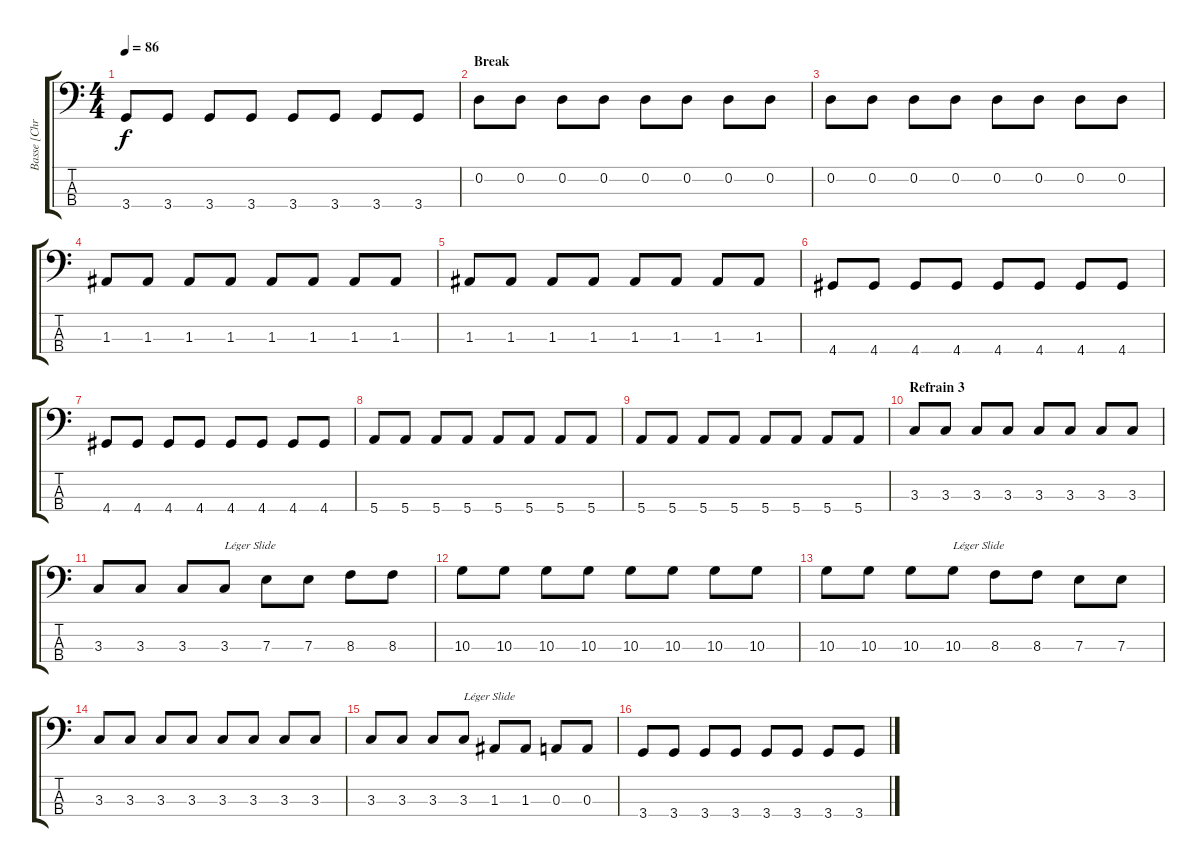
\track ("Basse [Christopher Wolstenholme]" "Basse [Chr") {instrument electricbassfinger}
\staff {score tabs}
\tuning (G2 D2 A1 E1) {hide}
\ts (4 4)
\tempo 86
\clef f4
\ks c
3.4.8{dy f} 3.4.8 3.4.8 3.4.8 3.4.8 3.4.8 3.4.8 3.4.8 |
\section ("" "Break")
0.2.8 0.2.8 0.2.8 0.2.8 0.2.8 0.2.8 0.2.8 0.2.8 |
0.2.8 0.2.8 0.2.8 0.2.8 0.2.8 0.2.8 0.2.8 0.2.8 |
1.3.8 1.3.8 1.3.8 1.3.8 1.3.8 1.3.8 1.3.8 1.3.8 |
1.3.8 1.3.8 1.3.8 1.3.8 1.3.8 1.3.8 1.3.8 1.3.8 |
4.4.8 4.4.8 4.4.8 4.4.8 4.4.8 4.4.8 4.4.8 4.4.8 |
4.4.8 4.4.8 4.4.8 4.4.8 4.4.8 4.4.8 4.4.8 4.4.8 |
5.4.8 5.4.8 5.4.8 5.4.8 5.4.8 5.4.8 5.4.8 5.4.8 |
5.4.8 5.4.8 5.4.8 5.4.8 5.4.8 5.4.8 5.4.8 5.4.8 |
\section ("" "Refrain 3")
3.3.8 3.3.8 3.3.8 3.3.8 3.3.8 3.3.8 3.3.8 3.3.8 |
3.3.8 3.3.8 3.3.8 3.3.8{txt "Léger Slide"} 7.3.8 7.3.8 8.3.8 8.3.8 |
10.3.8 10.3.8 10.3.8 10.3.8 10.3.8 10.3.8 10.3.8 10.3.8 |
10.3.8 10.3.8 10.3.8 10.3.8{txt "Léger Slide"} 8.3.8 8.3.8 7.3.8 7.3.8 |
3.3.8 3.3.8 3.3.8 3.3.8 3.3.8 3.3.8 3.3.8 3.3.8 |
3.3.8 3.3.8 3.3.8 3.3.8{txt "Léger Slide"} 1.3.8 1.3.8 0.3.8 0.3.8 |
3.4.8 3.4.8 3.4.8 3.4.8 3.4.8 3.4.8 3.4.8 3.4.8
